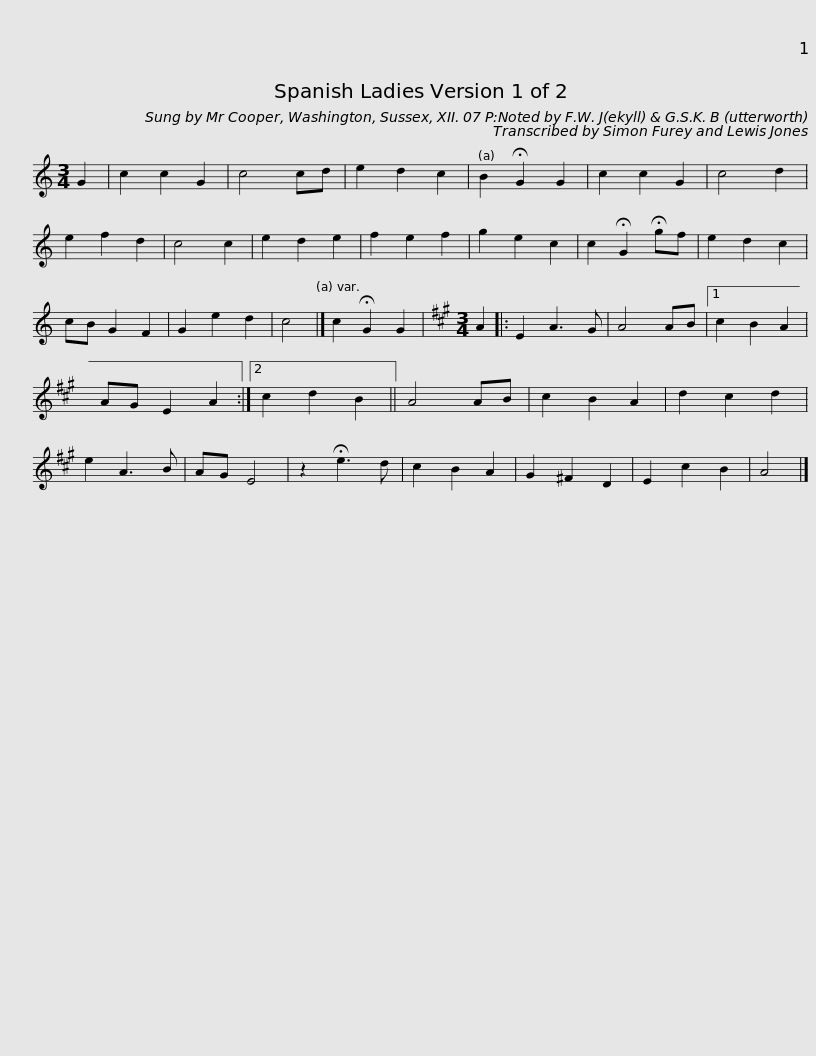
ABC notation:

X:1
L:1/8
M:3/4
I:linebreak $
K:C
V:1 treble
V:1
 G2 | c2 c2 G2 | c4 cd | e2 d2 c2 | B2 !fermata!G2 G2 | %5
 c2 c2 G2 | c4 d2 | e2 f2 d2 | c4 c2 |$ e2 d2 e2 | %10
 f2 e2 f2 | g2 e2 c2 | c2 !fermata!G2 !fermata!gf | e2 d2 c2 | cB G2 F2 | %15
 G2 e2 d2 | c4 |] c2 !fermata!G2 G2 |[K:A][M:3/4] A2 |: E2 A3 G | %20
 A4 AB |1$ c2 B2 A2 | AG E2 A2 :|2 c2 d2 B2 || A4 AB | %25
 c2 B2 A2 |$ d2 c2 d2 | e2 A3 B | AG E4 | z2 !fermata!e3 d | %30
 c2 B2 A2 | G2 ^F2 D2 | E2 c2 B2 | A4 |] %34
